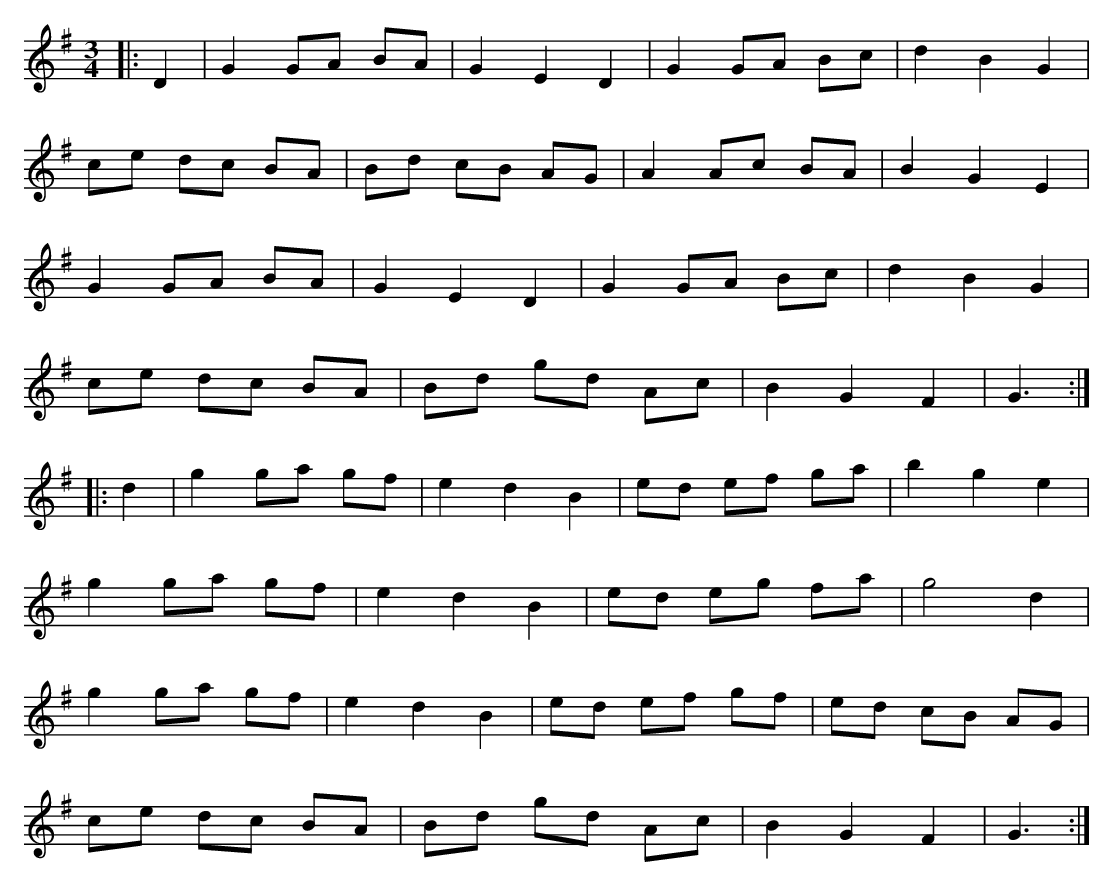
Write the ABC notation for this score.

X:1
M:3/4
K:G
|:D2|G2 GA BA|G2 E2 D2|G2 GA Bc|d2 B2 G2|
ce dc BA|Bd cB AG|A2 Ac BA|B2 G2 E2|
G2 GA BA|G2 E2 D2|G2 GA Bc|d2 B2 G2|
ce dc BA|Bd gd Ac|B2 G2 F2|G3:|
|:d2|g2 ga gf|e2 d2 B2|ed ef ga|b2 g2 e2|
g2 ga gf|e2 d2 B2|ed eg fa|g4 d2|
g2 ga gf|e2 d2 B2|ed ef gf|ed cB AG|
ce dc BA|Bd gd Ac|B2 G2 F2|G3:|
